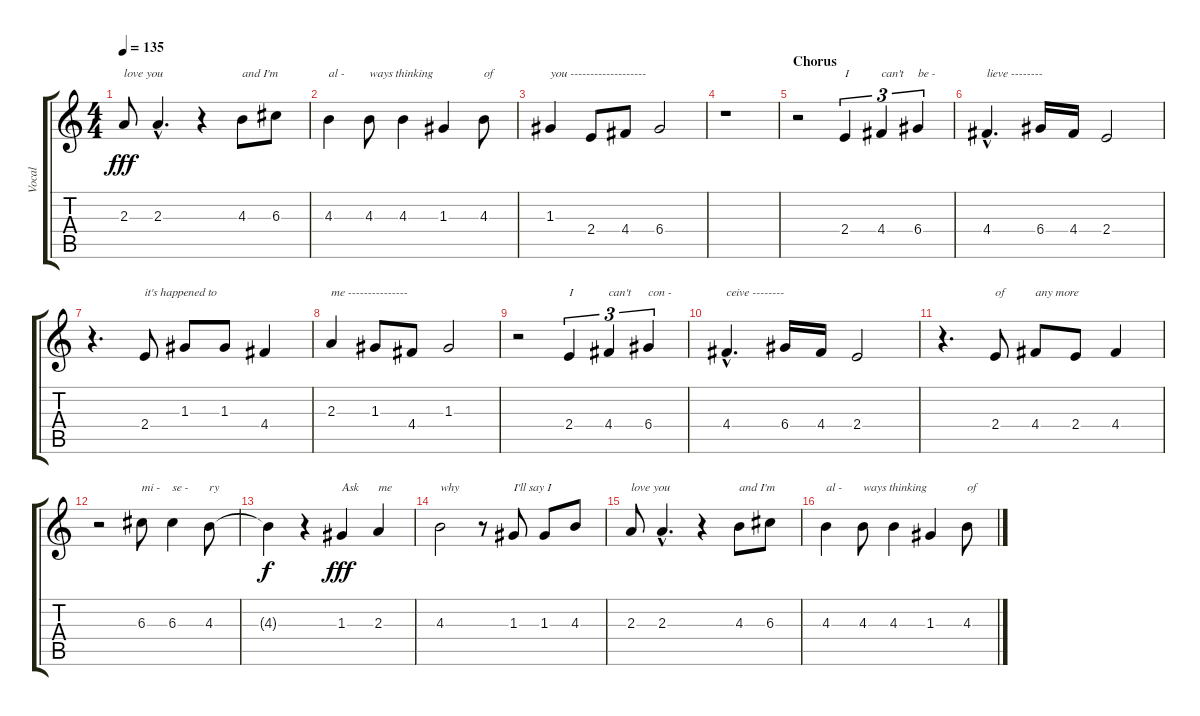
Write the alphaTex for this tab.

\track ("Vocal" "Vocal") {instrument acousticguitarnylon}
\staff {score tabs}
\tuning (E4 B3 G3 D3 A2 E2) {hide}
\ts (4 4)
\tempo 135
\clef g2
\ks c
2.3.8{txt "love you" dy fff} 2.3{hac}.4{d} r.4 4.3.8{txt "and I'm"} 6.3.8 |
4.3.4{txt "al -"} 4.3.8{txt "ways thinking"} 4.3.4 1.3.4 4.3.8{txt "of"} |
1.3.4{txt "you -------------------"} 2.4.8 4.4.8 6.4.2 |
r.1{txt " "} |
\section ("" "Chorus")
r.2 2.4.4{tu (3 2) txt "I"} 4.4.4{tu (3 2) txt "can't"} 6.4.4{tu (3 2) txt "be -"} |
4.4{hac}.4{d txt "lieve --------"} 6.4.16 4.4.16 2.4.2 |
r.4{d} 2.4.8{txt "it's happened to"} 1.3.8 1.3.8 4.4.4 |
2.3.4{txt "me ---------------"} 1.3.8 4.4.8 1.3.2 |
r.2 2.4.4{tu (3 2) txt "I"} 4.4.4{tu (3 2) txt "can't"} 6.4.4{tu (3 2) txt "con -"} |
4.4{hac}.4{d txt "ceive --------"} 6.4.16 4.4.16 2.4.2 |
r.4{d} 2.4.8{txt "of"} 4.4.8{txt "any more"} 2.4.8 4.4.4 |
r.2 6.3.8{txt "mi -"} 6.3.4{txt "se -"} 4.3.8{txt "ry"} |
4.3{t}.4{dy f} r.4 1.3.4{txt "Ask" dy fff} 2.3.4{txt "me"} |
4.3.2{txt "why"} r.8 1.3.8{txt "I'll say I"} 1.3.8 4.3.8 |
2.3.8{txt "love you"} 2.3{hac}.4{d} r.4 4.3.8{txt "and I'm"} 6.3.8 |
4.3.4{txt "al -"} 4.3.8{txt "ways thinking"} 4.3.4 1.3.4 4.3.8{txt "of"}
